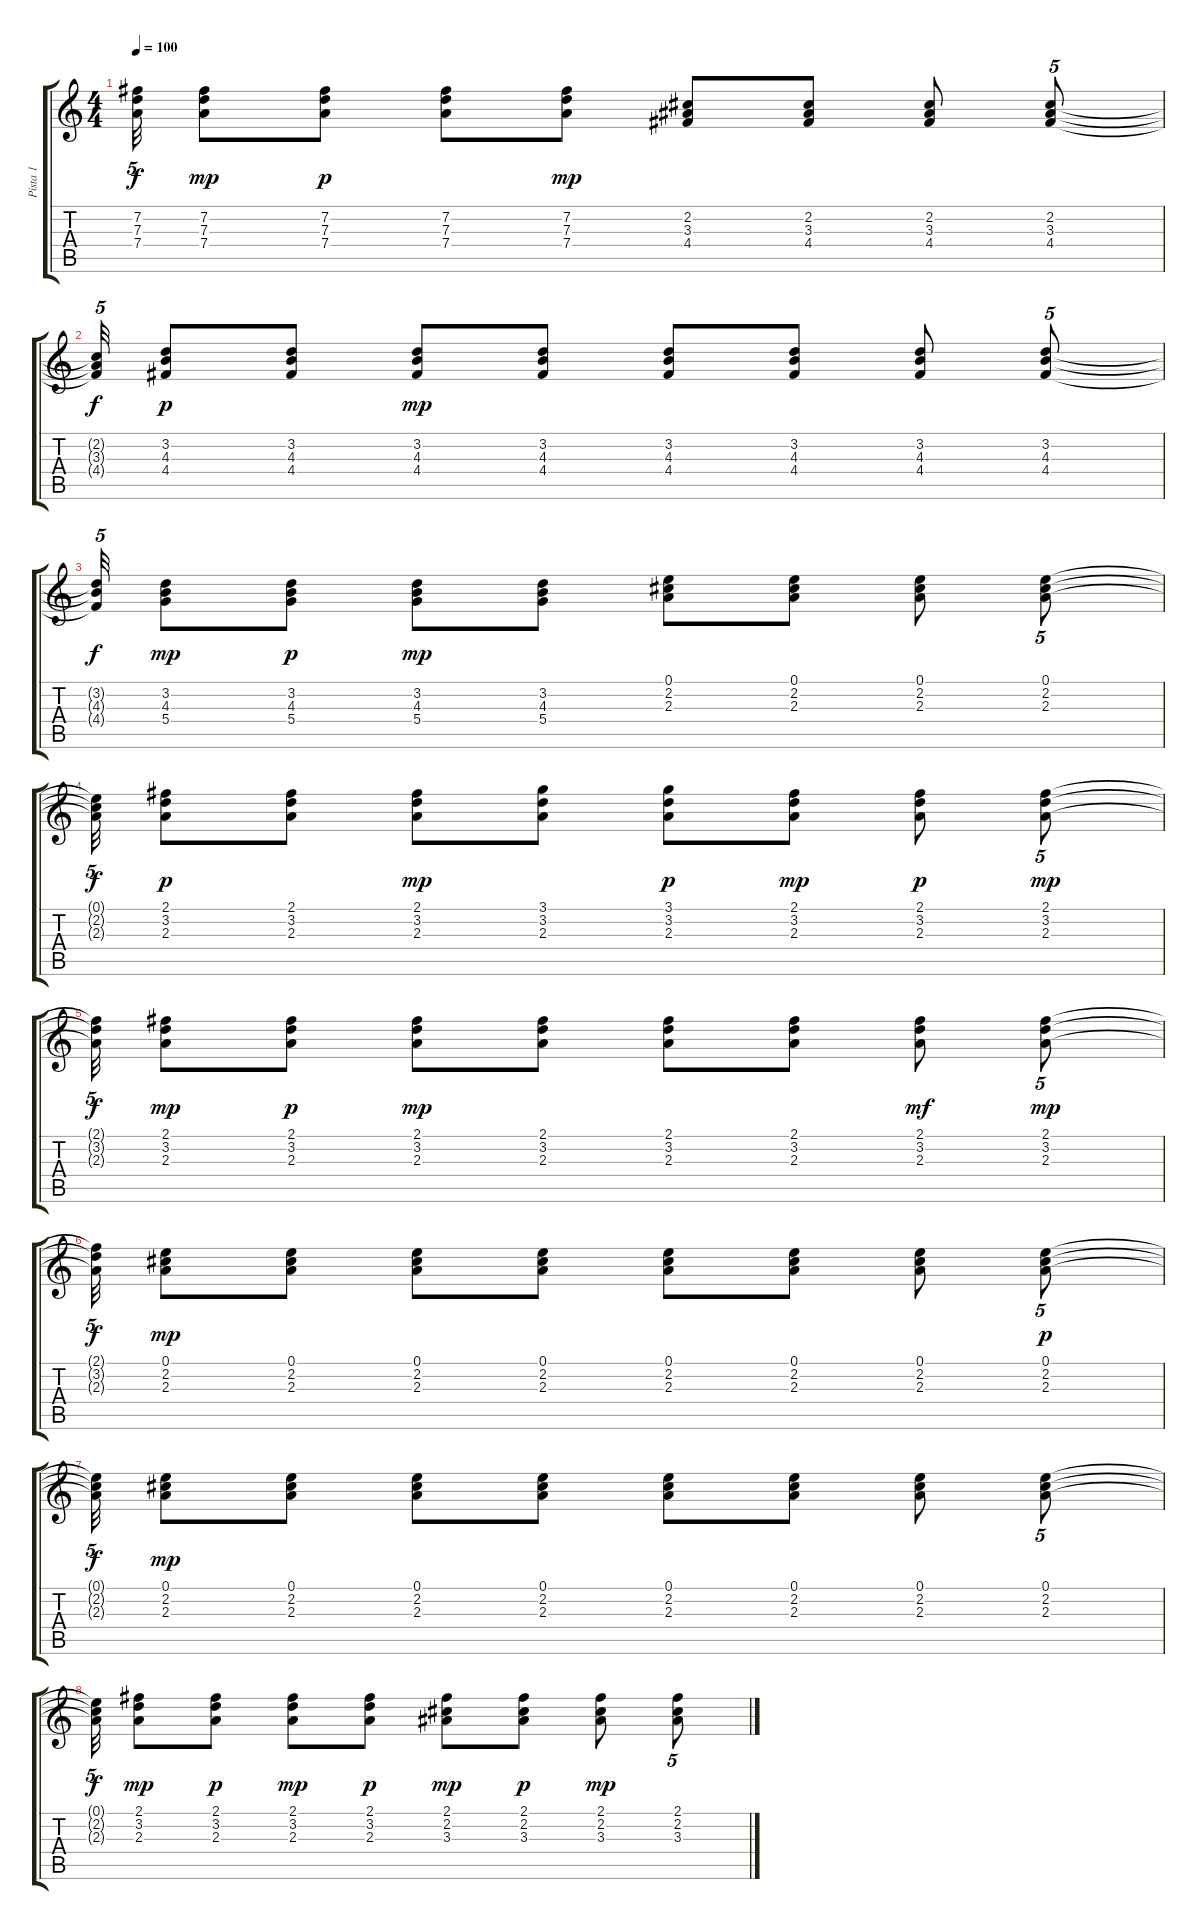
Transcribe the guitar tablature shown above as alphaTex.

\track ("Pista 1" "Pista 1") {instrument acousticguitarsteel}
\staff {score tabs}
\tuning (E4 B3 G3 D3 A2 E2) {hide}
\ts (4 4)
\tempo 100
\clef g2
\ks c
(7.2{t} 7.3{t} 7.4{t}).32{tu (5 4) dy f} (7.2 7.3 7.4).8{dy mp} (7.2 7.3 7.4).8{dy p} (7.2 7.3 7.4).8 (7.2 7.3 7.4).8{dy mp} (2.2 3.3 4.4).8 (2.2 3.3 4.4).8 (2.2 3.3 4.4).8 (2.2 3.3 4.4).8{tu (5 4)} |
(2.2{t} 3.3{t} 4.4{t}).32{tu (5 4) dy f} (3.2 4.3 4.4).8{dy p} (3.2 4.3 4.4).8 (3.2 4.3 4.4).8{dy mp} (3.2 4.3 4.4).8 (3.2 4.3 4.4).8 (3.2 4.3 4.4).8 (3.2 4.3 4.4).8 (3.2 4.3 4.4).8{tu (5 4)} |
(3.2{t} 4.3{t} 4.4{t}).32{tu (5 4) dy f} (3.2 4.3 5.4).8{dy mp} (3.2 4.3 5.4).8{dy p} (3.2 4.3 5.4).8{dy mp} (3.2 4.3 5.4).8 (0.1 2.2 2.3).8 (0.1 2.2 2.3).8 (0.1 2.2 2.3).8 (0.1 2.2 2.3).8{tu (5 4)} |
(0.1{t} 2.2{t} 2.3{t}).32{tu (5 4) dy f} (2.1 3.2 2.3).8{dy p} (2.1 3.2 2.3).8 (2.1 3.2 2.3).8{dy mp} (3.1 3.2 2.3).8 (3.1 3.2 2.3).8{dy p} (2.1 3.2 2.3).8{dy mp} (2.1 3.2 2.3).8{dy p} (2.1 3.2 2.3).8{tu (5 4) dy mp} |
(2.1{t} 3.2{t} 2.3{t}).32{tu (5 4) dy f} (2.1 3.2 2.3).8{dy mp} (2.1 3.2 2.3).8{dy p} (2.1 3.2 2.3).8{dy mp} (2.1 3.2 2.3).8 (2.1 3.2 2.3).8 (2.1 3.2 2.3).8 (2.1 3.2 2.3).8{dy mf} (2.1 3.2 2.3).8{tu (5 4) dy mp} |
(2.1{t} 3.2{t} 2.3{t}).32{tu (5 4) dy f} (0.1 2.2 2.3).8{dy mp} (0.1 2.2 2.3).8 (0.1 2.2 2.3).8 (0.1 2.2 2.3).8 (0.1 2.2 2.3).8 (0.1 2.2 2.3).8 (0.1 2.2 2.3).8 (0.1 2.2 2.3).8{tu (5 4) dy p} |
(0.1{t} 2.2{t} 2.3{t}).32{tu (5 4) dy f} (0.1 2.2 2.3).8{dy mp} (0.1 2.2 2.3).8 (0.1 2.2 2.3).8 (0.1 2.2 2.3).8 (0.1 2.2 2.3).8 (0.1 2.2 2.3).8 (0.1 2.2 2.3).8 (0.1 2.2 2.3).8{tu (5 4)} |
(0.1{t} 2.2{t} 2.3{t}).32{tu (5 4) dy f} (2.1 3.2 2.3).8{dy mp} (2.1 3.2 2.3).8{dy p} (2.1 3.2 2.3).8{dy mp} (2.1 3.2 2.3).8{dy p} (2.1 2.2 3.3).8{dy mp} (2.1 2.2 3.3).8{dy p} (2.1 2.2 3.3).8{dy mp} (2.1 2.2 3.3).8{tu (5 4)}
